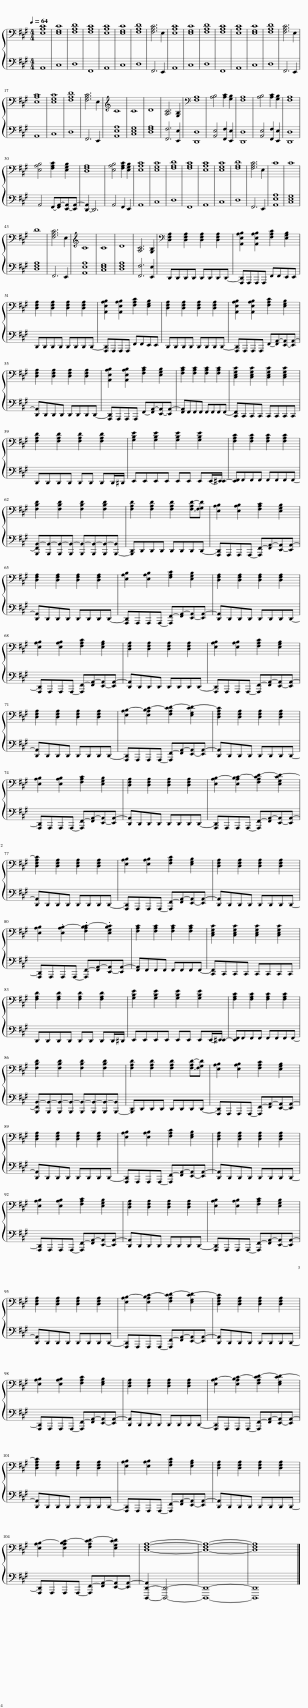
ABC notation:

X:1
%%score { 1 | 2 }
L:1/8
Q:1/4=64
M:4/4
I:linebreak $
K:A
V:1 bass
V:2 bass
V:1
 [E,A,C]8 | [E,G,C]8 | [F,A,D]8 | [F,A,C]8 | [E,A,C]8 | %5
 [E,G,C]8 | [F,A,D]8 | [F,A,C]6 E,2 | [E,A,C]8 | [E,G,C]8 | %10
 [F,A,D]8 | [F,A,C]8 | [E,A,C]8 | [E,G,C]8 | [F,A,D]8 | %15
 [F,A,C]6 E,2 |$ [E,A,C]8 | [E,G,C]8 | [F,A,D]8 | [F,A,C]6 E,2 | %20
[K:treble] C8 | C8 | D8 | [A,C]6 [G,B,]2 |[K:bass] [F,A,]8 | %25
 [A,B,]4 [A,C]2 [G,B,]2 | [F,A,]8 | [A,B,]4 [A,C]2 [G,B,]2 | [F,A,]8 |$ [E,A,B,]4 [F,A,C]2 [E,G,B,]2 | %30
 [D,F,A,]8 | [E,A,B,]4 [F,A,C]2 [E,G,B,]2 | [E,A,C]8 | [E,G,C]8 | [F,A,D]8 | %35
 [F,A,C]8 | [E,A,C]8 | [E,G,C]8 | [F,A,D]8 | [F,A,C]6 E,2 | %40
 C8 | C8 |$ D8 | [F,A,C]6 E,2 |[K:treble] C8 | %45
 C8 | D8 | [A,C]6 [G,B,]2 |[K:bass] [D,F,A,]2 [D,F,A,]2 [D,F,A,]2 [D,F,A,]2 | [A,,E,A,B,]2 [A,,E,A,B,]2 [F,A,C]2 [E,G,B,]2 |$ %50
 [D,F,A,]2 [D,F,A,]2 [D,F,A,]2 [D,F,A,]2 | [A,,E,A,B,]2 [A,,E,A,B,]2 [F,A,C]2 [E,G,B,]2 | [D,F,A,]2 [D,F,A,]2 [D,F,A,]2 [D,F,A,]2 | [A,,E,A,B,]2 [A,,E,A,B,]2 [F,A,C]2 [E,G,B,]2 |$ [D,F,A,]2 [D,F,A,]2 [D,F,A,]2 [D,F,A,]2 | %55
 [A,,E,A,B,]2 [A,,E,A,B,]2 [F,A,C]2 [E,G,B,]2 | [F,A,C]2 [F,A,C]2 [F,A,C]2 [F,A,C]2 | [C,E,G,C]2 [C,E,G,C]2 [C,E,G,C]2 [C,E,G,C]2 |$ [F,A,D]2 [F,A,D]2 [F,A,D]2 [F,A,D]2 | [G,B,E]2 [G,B,E]2 [G,B,E]2 [G,B,E]2 | %60
 [F,A,C]2 [F,A,C]2 [F,A,C]2 [F,A,C]2 |$ [F,B,D]2 [F,B,D]2 [F,B,D]2 [F,B,D]2 | [F,A,D]2 [F,A,D]2 [F,A,D]2 [F,-A,D-][F,G,D] | [E,A,B,]2 [E,A,B,]2 [F,A,C]2 [E,G,B,]2 |$ [D,F,A,]2 [D,F,A,]2 [D,F,A,]2 [D,F,A,]2 | %65
 [E,A,B,]2 [E,A,B,]2 [F,A,C]2 [E,G,B,]2 | [D,F,A,]2 [D,F,A,]2 [D,F,A,]2 [D,F,A,]2 |$ [E,A,B,]2 [E,A,B,]2 [F,A,C]2 [E,G,B,]2 | [D,F,A,]2 [D,F,A,]2 [D,F,A,]2 [D,F,A,]2 | [E,A,B,]2 [E,A,B,]2 [F,A,C]2 [E,G,B,]2 |$ %70
 [D,F,A,]2 [D,F,A,]2 [D,F,A,]2 [D,F,A,]2 | [E,A,B,-]2 [E,A,B,C-]2 [F,A,CD-]2 [E,G,C-D]2 | [D,F,A,C]2 [D,F,A,]2 [D,F,A,]2 [D,F,A,]2 |$ [E,A,B,]2 [E,A,B,]2 [F,A,C]2 [E,G,B,]2 | [D,F,A,]2 [D,F,A,]2 [D,F,A,]2 [D,F,A,]2 | %75
 [E,A,B,-]2 [E,A,B,C-]2 [F,A,CD-]2 [E,G,C-D]2 |$ [D,F,A,C]2 [D,F,A,]2 [D,F,A,]2 [D,F,A,]2 | [E,A,B,]2 [E,A,B,]2 [F,A,C]2 [E,G,B,]2 | [D,F,A,]2 [D,F,A,]2 [D,F,A,]2 [D,F,A,]2 |$ [E,A,B,]2 .[E,A,B,-]2 .[F,A,B,C-]2 .[E,G,B,C]2 | %80
 [F,A,C]2 [F,A,C]2 [F,A,C]2 [F,A,C]2 | [C,E,G,C]2 [C,E,G,C]2 [C,E,G,C]2 [C,E,G,C]2 |$ [F,A,D]2 [F,A,D]2 [F,A,D]2 [F,A,D]2 | [G,B,E]2 [G,B,E]2 [G,B,E]2 [G,B,E]2 | [F,A,C]2 [F,A,C]2 [F,A,C]2 [F,A,C]2 |$ %85
 [F,B,D]2 [F,B,D]2 [F,B,D]2 [F,B,D]2 | [F,A,D]2 [F,A,D]2 [F,A,D]2 [F,-A,D-][F,G,D] | [E,A,B,]2 [E,A,B,]2 [F,A,C]2 [E,G,B,]2 |$ [D,F,A,]2 [D,F,A,]2 [D,F,A,]2 [D,F,A,]2 | [E,A,B,]2 [E,A,B,]2 [F,A,C]2 [E,G,B,]2 | %90
 [D,F,A,]2 [D,F,A,]2 [D,F,A,]2 [D,F,A,]2 |$ [E,A,B,]2 [E,A,B,]2 [F,A,C]2 [E,G,B,]2 | [D,F,A,]2 [D,F,A,]2 [D,F,A,]2 [D,F,A,]2 | [E,A,B,]2 [E,A,B,]2 [F,A,C]2 [E,G,B,]2 |$ [D,F,A,]2 [D,F,A,]2 [D,F,A,]2 [D,F,A,]2 | %95
 [E,A,B,-]2 [E,A,B,C-]2 [F,A,CD-]2 [E,G,C-D]2 | [D,F,A,C]2 [D,F,A,]2 [D,F,A,]2 [D,F,A,]2 |$ [E,A,B,]2 [E,A,B,]2 [F,A,C]2 [E,G,B,]2 | [D,F,A,]2 [D,F,A,]2 [D,F,A,]2 [D,F,A,]2 | [E,A,B,-]2 [E,A,B,C-]2 [F,A,CD-]2 [E,G,C-D]2 |$ %100
 [D,F,A,C]2 [D,F,A,]2 [D,F,A,]2 [D,F,A,]2 | [E,A,B,]2 [E,A,B,]2 [F,A,C]2 [E,G,B,]2 | [D,F,A,]2 [D,F,A,]2 [D,F,A,]2 [D,F,A,]2 |$ [E,A,B,-]2 [E,A,B,C-]2 [F,A,CD-]2 [E,G,CD]2 | [D,F,A,]8- | %105
 [D,F,A,]8- | [D,F,A,]8 |] %107
V:2
 A,,8 | C,8 | D,8 | F,,8 | A,,8 | %5
 C,8 | D,8 | F,,6 E,,2 | A,,8 | C,8 | %10
 D,8 | F,,8 | A,,8 | C,8 | D,8 | %15
 F,,6 E,,2 |$ A,,8 | C,8 | D,8 | F,,6 E,,2 | %20
 [A,,E,A,]8 | [C,E,G,]8 | [D,F,A,]8 | [F,,F,]6 [E,,E,]2 | [D,,D,]8 | %25
 [A,,E,]4 [F,,F,]2 [E,,E,]2 | [D,,D,]8 | [A,,E,]4 [F,,F,]2 [E,,E,]2 | [D,,D,]8 |$ A,,4 F,,-[F,,A,,-][E,,-A,,][E,,A,,-] | %30
 [D,,-A,,]2 D,,6 | A,,4 F,,2 E,,2 | A,,8 | C,8 | D,8 | %35
 F,,8 | A,,8 | C,8 | D,8 | F,,6 E,,2 | %40
 [A,,E,A,]8 | [C,E,G,]8 |$ [D,F,A,]8 | F,,6 E,,2 | [A,,E,A,]8 | %45
 [C,E,G,]8 | [D,F,A,]8 | [F,,F,]6 [E,,E,]2 | D,,D,,D,,D,, D,,D,,D,,D,,- | [A,,,D,,]A,,,A,,,A,,, F,,F,,E,,E,, |$ %50
 D,,D,,D,,D,, D,,D,,D,,D,,- | [A,,,D,,]A,,,A,,,A,,, F,,F,,E,,E,, | D,,D,,D,,D,, D,,D,,D,,D,,- | [A,,,D,,]A,,,A,,,A,,, F,,-[F,,A,,-][E,,-A,,][E,,A,,-] |$ [D,,A,,]D,,D,,D,, D,,D,,D,,D,,- | %55
 [A,,,D,,]A,,,A,,,A,,, F,,-[F,,A,,-][E,,-A,,][E,,A,,-] | [F,,A,,]F,,F,,F,, F,,F,,F,,F,,- | [C,,F,,]C,,C,,C,, C,,C,,C,,C,, |$ D,,D,,D,,D,, D,,D,, D,,D,,/^D,,/ | E,,E,,E,,E,, E,,E,, E,,E,,/-[E,,^E,,-]/ | %60
 [E,,F,,]F,,F,,F,, F,,F,,F,,F,,- |$ [B,,,F,,B,,-][B,,,B,,-][B,,,B,,-][B,,,B,,-] [B,,,B,,-][B,,,B,,-][B,,,B,,-][B,,,-B,,] | [B,,,D,,]D,,D,,D,, D,,D,,D,,D,,- | [A,,,D,,]A,,,A,,,A,,,- [A,,,F,,-][F,,A,,-][E,,-A,,][E,,A,,-] |$ [D,,A,,]D,,D,,D,, D,,D,,D,,D,,- | %65
 [A,,,D,,]A,,,A,,,A,,,- [A,,,F,,-][F,,A,,-][E,,-A,,][E,,A,,-] | [D,,A,,]D,,D,,D,, D,,D,,D,,D,,- |$ [A,,,D,,]A,,,A,,,A,,,- [A,,,F,,-][F,,A,,-][E,,-A,,][E,,A,,-] | [D,,A,,]D,,D,,D,, D,,D,,D,,D,,- | [A,,,D,,]A,,,A,,,A,,,- [A,,,F,,-][F,,A,,-][E,,-A,,][E,,A,,-] |$ %70
 [D,,A,,]D,,D,,D,, D,,D,,D,,D,,- | [A,,,D,,]A,,,A,,,A,,,- [A,,,F,,-][F,,A,,-][E,,-A,,][E,,A,,-] | [D,,A,,]D,,D,,D,, D,,D,,D,,D,,- |$ [A,,,D,,]A,,,A,,,A,,,- [A,,,F,,-][F,,A,,-][E,,-A,,][E,,A,,-] | [D,,A,,]D,,D,,D,, D,,D,,D,,D,,- | %75
 [A,,,D,,]A,,,A,,,A,,,- [A,,,F,,-][F,,A,,-][E,,-A,,][E,,A,,-] |$ [D,,A,,]D,,D,,D,, D,,D,,D,,D,,- | [A,,,D,,]A,,,A,,,A,,,- [A,,,F,,-][F,,A,,-][E,,-A,,][E,,A,,-] | [D,,A,,]D,,D,,D,, D,,D,,D,,D,,- |$ [A,,,D,,]A,,,A,,,A,,,- [A,,,F,,-][F,,A,,-][E,,-A,,][E,,A,,-] | %80
 [F,,A,,]F,,F,,F,, F,,F,,F,,F,,- | [C,,F,,]C,,C,,C,, C,,C,,C,,C,, |$ D,,D,,D,,D,, D,,D,, D,,D,,/^D,,/ | E,,E,,E,,E,, E,,E,, E,,E,,/-[E,,^E,,-]/ | [E,,F,,]F,,F,,F,, F,,F,,F,,F,,- |$ %85
 [B,,,F,,B,,-][B,,,B,,-][B,,,B,,-][B,,,B,,-] [B,,,B,,-][B,,,B,,-][B,,,B,,-][B,,,-B,,] | [B,,,D,,]D,,D,,D,, D,,D,,D,,D,,- | [A,,,D,,]A,,,A,,,A,,,- [A,,,F,,-][F,,A,,-][E,,-A,,][E,,A,,-] |$ [D,,A,,]D,,D,,D,, D,,D,,D,,D,,- | [A,,,D,,]A,,,A,,,A,,,- [A,,,F,,-][F,,A,,-][E,,-A,,][E,,A,,-] | %90
 [D,,A,,]D,,D,,D,, D,,D,,D,,D,,- |$ [A,,,D,,]A,,,A,,,A,,,- [A,,,F,,-][F,,A,,-][E,,-A,,][E,,A,,-] | [D,,A,,]D,,D,,D,, D,,D,,D,,D,,- | [A,,,D,,]A,,,A,,,A,,,- [A,,,F,,-][F,,A,,-][E,,-A,,][E,,A,,-] |$ [D,,A,,]D,,D,,D,, D,,D,,D,,D,,- | %95
 [A,,,D,,]A,,,A,,,A,,,- [A,,,F,,-][F,,A,,-][E,,-A,,][E,,A,,-] | [D,,A,,]D,,D,,D,, D,,D,,D,,D,,- |$ [A,,,D,,]A,,,A,,,A,,,- [A,,,F,,-][F,,A,,-][E,,-A,,][E,,A,,-] | [D,,A,,]D,,D,,D,, D,,D,,D,,D,,- | [A,,,D,,]A,,,A,,,A,,,- [A,,,F,,-][F,,A,,-][E,,-A,,][E,,A,,-] |$ %100
 [D,,A,,]D,,D,,D,, D,,D,,D,,D,,- | [A,,,D,,]A,,,A,,,A,,,- [A,,,F,,-][F,,A,,-][E,,-A,,][E,,A,,-] | [D,,A,,]D,,D,,D,, D,,D,,D,,D,,- |$ [A,,,D,,]A,,,A,,,A,,,- [A,,,F,,-][F,,A,,-][E,,-A,,][E,,A,,-] | [D,,,-D,,-A,,]2 [D,,,D,,]6- | %105
 [D,,,D,,]8- | [D,,,D,,]8 |] %107
